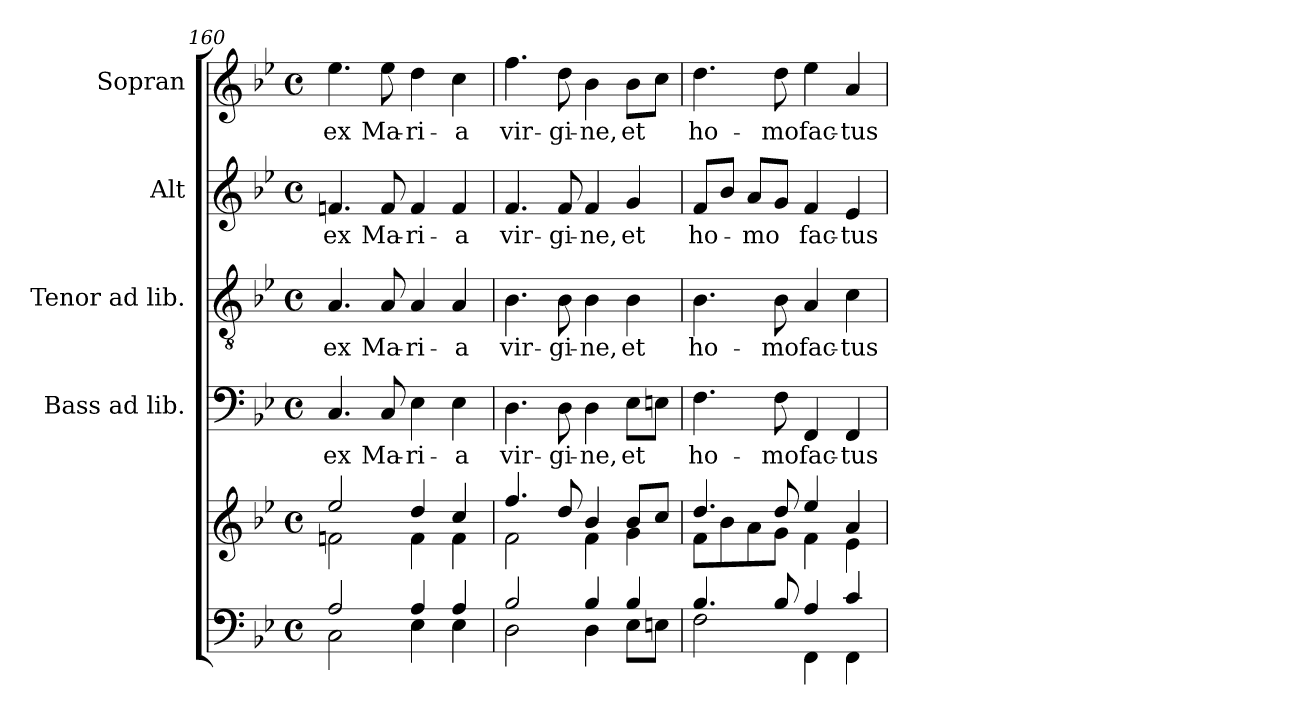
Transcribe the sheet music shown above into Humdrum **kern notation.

**kern	**kern	**kern	**text	**kern	**text	**kern	**text	**kern	**text
*part5	*part5	*part4	*part4	*part3	*part3	*part2	*part2	*part1	*part1
*staff6	*staff5	*staff4	*staff4	*staff3	*staff3	*staff2	*staff2	*staff1	*staff1
*	*	*I"Bass ad lib.	*	*I"Tenor ad lib.	*	*I"Alt	*	*I"Sopran	*
*	*	*I'B.	*	*I'T.	*	*I'A.	*	*I'S.	*
!!LO:LB:g=z
*clefF4	*clefG2	*clefF4	*	*clefGv2	*	*clefG2	*	*clefG2	*
*k[b-e-]	*k[b-e-]	*k[b-e-]	*	*k[b-e-]	*	*k[b-e-]	*	*k[b-e-]	*
*B-:	*B-:	*B-:	*	*B-:	*	*B-:	*	*B-:	*
*M4/4	*M4/4	*M4/4	*	*M4/4	*	*M4/4	*	*M4/4	*
*met(c)	*met(c)	*met(c)	*	*met(c)	*	*met(c)	*	*met(c)	*
=160	=160	=160	=160	=160	=160	=160	=160	=160	=160
*^	*^	*	*	*	*	*	*	*	*
!	!	!	!	!	!LO:LY:b	!	!LO:LY:b	!	!LO:LY:b	!	!LO:LY:b
2A/	2C\	2ee-/	2fn\	4.C/	ex	4.A/	ex	4.fn/	ex	4.ee-\	ex
!	!	!	!	!	!LO:LY:b	!	!LO:LY:b	!	!LO:LY:b	!	!LO:LY:b
.	.	.	.	8C/	Ma-	8A/	Ma-	8f/	Ma-	8ee-\	Ma-
!	!	!	!	!	!LO:LY:b	!	!LO:LY:b	!	!LO:LY:b	!	!LO:LY:b
4A/	4E-\	4dd/	4f\	4E-\	-ri-	4A/	-ri-	4f/	-ri-	4dd\	-ri-
!	!	!	!	!	!LO:LY:b	!	!LO:LY:b	!	!LO:LY:b	!	!LO:LY:b
4A/	4E-\	4cc/	4f\	4E-\	-a	4A/	-a	4f/	-a	4cc\	-a
=161	=161	=161	=161	=161	=161	=161	=161	=161	=161	=161	=161
!	!	!	!	!	!LO:LY:b	!	!LO:LY:b	!	!LO:LY:b	!	!LO:LY:b
2B-/	2D\	4.ff/	2f\	4.D\	vir-	4.B-\	vir-	4.f/	vir-	4.ff\	vir-
!	!	!	!	!	!LO:LY:b	!	!LO:LY:b	!	!LO:LY:b	!	!LO:LY:b
.	.	8dd/	.	8D\	-gi-	8B-\	-gi-	8f/	-gi-	8dd\	-gi-
!	!	!	!	!	!LO:LY:b	!	!LO:LY:b	!	!LO:LY:b	!	!LO:LY:b
4B-/	4D\	4b-/	4f\	4D\	-ne,	4B-\	-ne,	4f/	-ne,	4b-\	-ne,
!	!	!	!	!	!LO:LY:b	!	!LO:LY:b	!	!LO:LY:b	!	!LO:LY:b
4B-/	8E-\L	8b-/L	4g\	8E-\L	et	4B-\	et	4g/	et	8b-\L	et
.	8En\J	8cc/J	.	8En\J	.	.	.	.	.	8cc\J	.
=162	=162	=162	=162	=162	=162	=162	=162	=162	=162	=162	=162
!	!	!	!	!	!LO:LY:b	!	!LO:LY:b	!	!LO:LY:b	!	!LO:LY:b
4.B-/	2F\	4.dd/	8f\L	4.F\	ho-	4.B-\	ho-	8f/L	ho-	4.dd\	ho-
.	.	.	8b-\	.	.	.	.	8b-/J	.	.	.
!	!	!	!	!	!	!	!	!	!LO:LY:b	!	!
.	.	.	8a\	.	.	.	.	8a/L	-mo	.	.
!	!	!	!	!	!LO:LY:b	!	!LO:LY:b	!	!	!	!LO:LY:b
8B-/	.	8dd/	8g\J	8F\	-mo	8B-\	-mo	8g/J	.	8dd\	-mo
!	!	!	!	!	!LO:LY:b	!	!LO:LY:b	!	!LO:LY:b	!	!LO:LY:b
4A/	4FF\	4ee-/	4f\	4FF/	fac-	4A/	fac-	4f/	fac-	4ee-\	fac-
!	!	!	!	!	!LO:LY:b	!	!LO:LY:b	!	!LO:LY:b	!	!LO:LY:b
4c/	4FF\	4a/	4e-\	4FF/	-tus	4c\	-tus	4e-/	-tus	4a/	-tus
*v	*v	*	*	*	*	*	*	*	*	*	*
*	*v	*v	*	*	*	*	*	*	*	*
=	=	=	=	=	=	=	=	=	=
*-	*-	*-	*-	*-	*-	*-	*-	*-	*-
